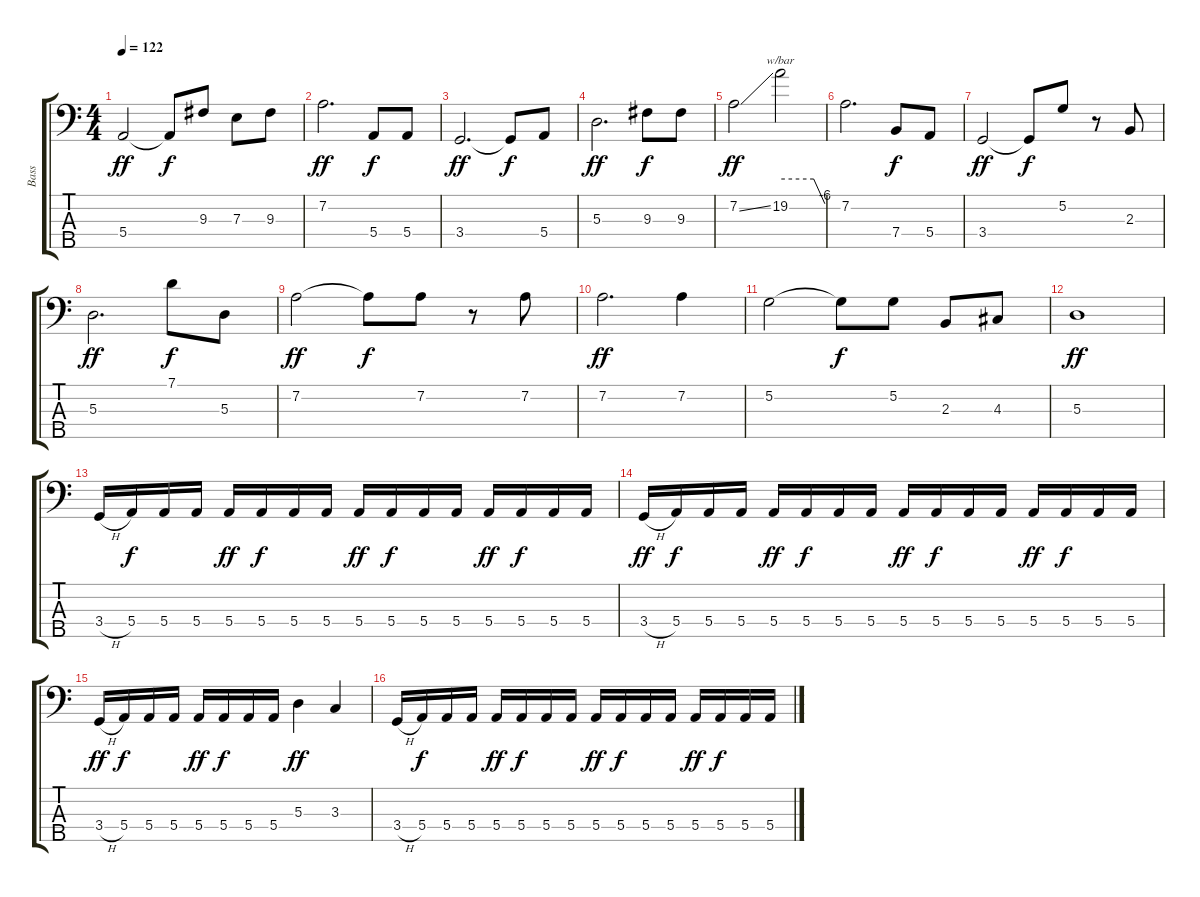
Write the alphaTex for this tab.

\track ("Bass" "Bass") {instrument electricbassfinger}
\staff {score tabs}
\tuning (G2 D2 A1 E1 B0) {hide}
\ts (4 4)
\tempo 122
\clef f4
\ks c
5.4.2{dy ff} 5.4{t}.8{dy f} 9.3.8 7.3.8 9.3.8 |
7.2.2{d dy ff} 5.4.8{dy f} 5.4.8 |
3.4.2{d dy ff} 3.4{t}.8{dy f} 5.4.8 |
5.3.2{d dy ff} 9.3.8{dy f} 9.3.8 |
7.2{ss}.2{dy ff} 19.2.2{tbe (custom default 0 0 45 0 60 -24)} |
7.2.2{d} 7.4.8{dy f} 5.4.8 |
3.4.2{dy ff} 3.4{t}.8{dy f} 5.2.8 r.8 2.3.8 |
5.3.2{d dy ff} 7.1.8{dy f} 5.3.8 |
7.2.2{dy ff} 7.2{t}.8{dy f} 7.2.8 r.8 7.2.8 |
7.2.2{d dy ff} 7.2.4 |
5.2.2 5.2{t}.8{dy f} 5.2.8 2.3.8 4.3.8 |
5.3.1{dy ff} |
3.4{h}.16 5.4.16{dy f} 5.4.16 5.4.16 5.4.16{dy ff} 5.4.16{dy f} 5.4.16 5.4.16 5.4.16{dy ff} 5.4.16{dy f} 5.4.16 5.4.16 5.4.16{dy ff} 5.4.16{dy f} 5.4.16 5.4.16 |
3.4{h}.16{dy ff} 5.4.16{dy f} 5.4.16 5.4.16 5.4.16{dy ff} 5.4.16{dy f} 5.4.16 5.4.16 5.4.16{dy ff} 5.4.16{dy f} 5.4.16 5.4.16 5.4.16{dy ff} 5.4.16{dy f} 5.4.16 5.4.16 |
3.4{h}.16{dy ff} 5.4.16{dy f} 5.4.16 5.4.16 5.4.16{dy ff} 5.4.16{dy f} 5.4.16 5.4.16 5.3.4{dy ff} 3.3.4 |
3.4{h}.16 5.4.16{dy f} 5.4.16 5.4.16 5.4.16{dy ff} 5.4.16{dy f} 5.4.16 5.4.16 5.4.16{dy ff} 5.4.16{dy f} 5.4.16 5.4.16 5.4.16{dy ff} 5.4.16{dy f} 5.4.16 5.4.16
